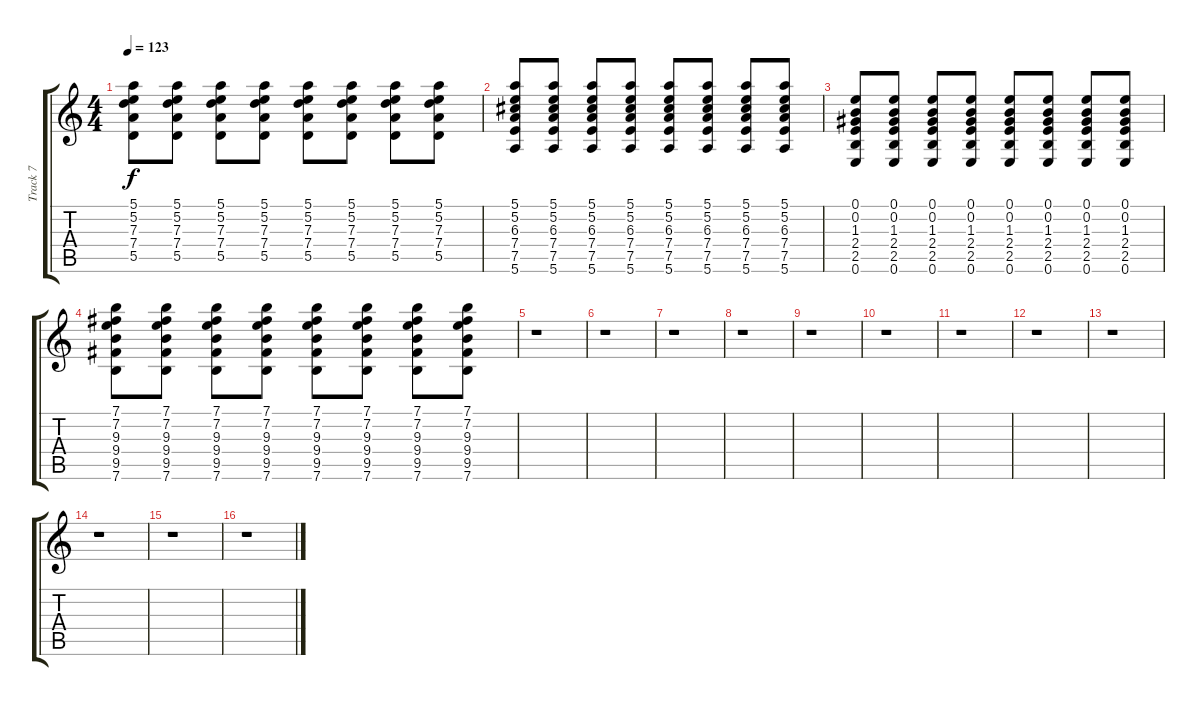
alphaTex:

\track ("Track 7" "Track 7") {instrument distortionguitar}
\staff {score tabs}
\tuning (E4 B3 G3 D3 A2 E2) {hide}
\ts (4 4)
\tempo 123
\clef g2
\ks c
(5.1 5.2 7.3 7.4 5.5).8{dy f} (5.1 5.2 7.3 7.4 5.5).8 (5.1 5.2 7.3 7.4 5.5).8 (5.1 5.2 7.3 7.4 5.5).8 (5.1 5.2 7.3 7.4 5.5).8 (5.1 5.2 7.3 7.4 5.5).8 (5.1 5.2 7.3 7.4 5.5).8 (5.1 5.2 7.3 7.4 5.5).8 |
(5.1 5.2 6.3 7.4 7.5 5.6).8 (5.1 5.2 6.3 7.4 7.5 5.6).8 (5.1 5.2 6.3 7.4 7.5 5.6).8 (5.1 5.2 6.3 7.4 7.5 5.6).8 (5.1 5.2 6.3 7.4 7.5 5.6).8 (5.1 5.2 6.3 7.4 7.5 5.6).8 (5.1 5.2 6.3 7.4 7.5 5.6).8 (5.1 5.2 6.3 7.4 7.5 5.6).8 |
(0.1 0.2 1.3 2.4 2.5 0.6).8 (0.1 0.2 1.3 2.4 2.5 0.6).8 (0.1 0.2 1.3 2.4 2.5 0.6).8 (0.1 0.2 1.3 2.4 2.5 0.6).8 (0.1 0.2 1.3 2.4 2.5 0.6).8 (0.1 0.2 1.3 2.4 2.5 0.6).8 (0.1 0.2 1.3 2.4 2.5 0.6).8 (0.1 0.2 1.3 2.4 2.5 0.6).8 |
(7.1 7.2 9.3 9.4 9.5 7.6).8 (7.1 7.2 9.3 9.4 9.5 7.6).8 (7.1 7.2 9.3 9.4 9.5 7.6).8 (7.1 7.2 9.3 9.4 9.5 7.6).8 (7.1 7.2 9.3 9.4 9.5 7.6).8 (7.1 7.2 9.3 9.4 9.5 7.6).8 (7.1 7.2 9.3 9.4 9.5 7.6).8 (7.1 7.2 9.3 9.4 9.5 7.6).8 |
r.1 |
r.1 |
r.1 |
r.1 |
r.1 |
r.1 |
r.1 |
r.1 |
r.1 |
r.1 |
r.1 |
r.1
